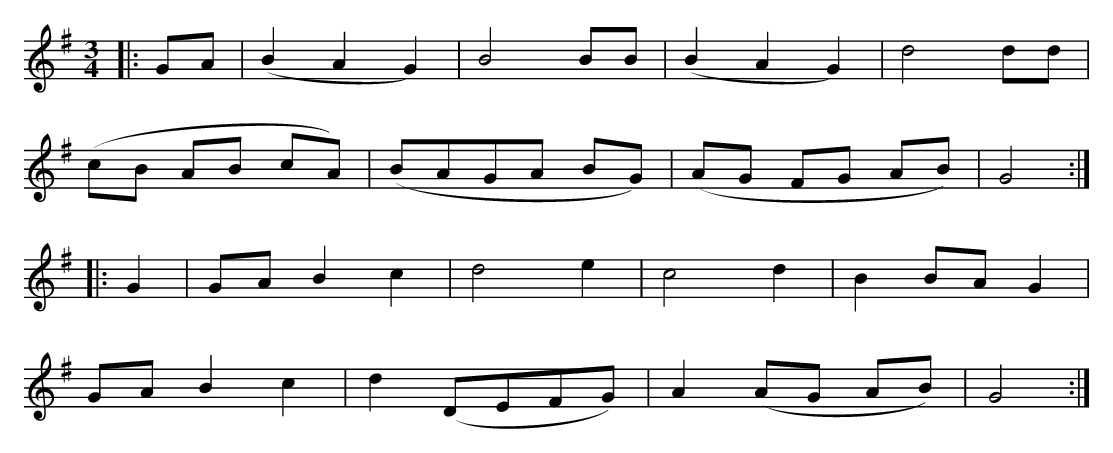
X:1
M:3/4
K:G
|:GA|(B2 A2 G2)|B4 BB|(B2 A2 G2)|d4 dd|
(cB AB cA)|(BAGA BG)|(AG FG AB)|G4:|
|:G2|GA B2 c2|d4 e2|c4 d2|B2 BA G2|
GA B2 c2|d2(DEFG)|A2(AG AB)|G4:|
